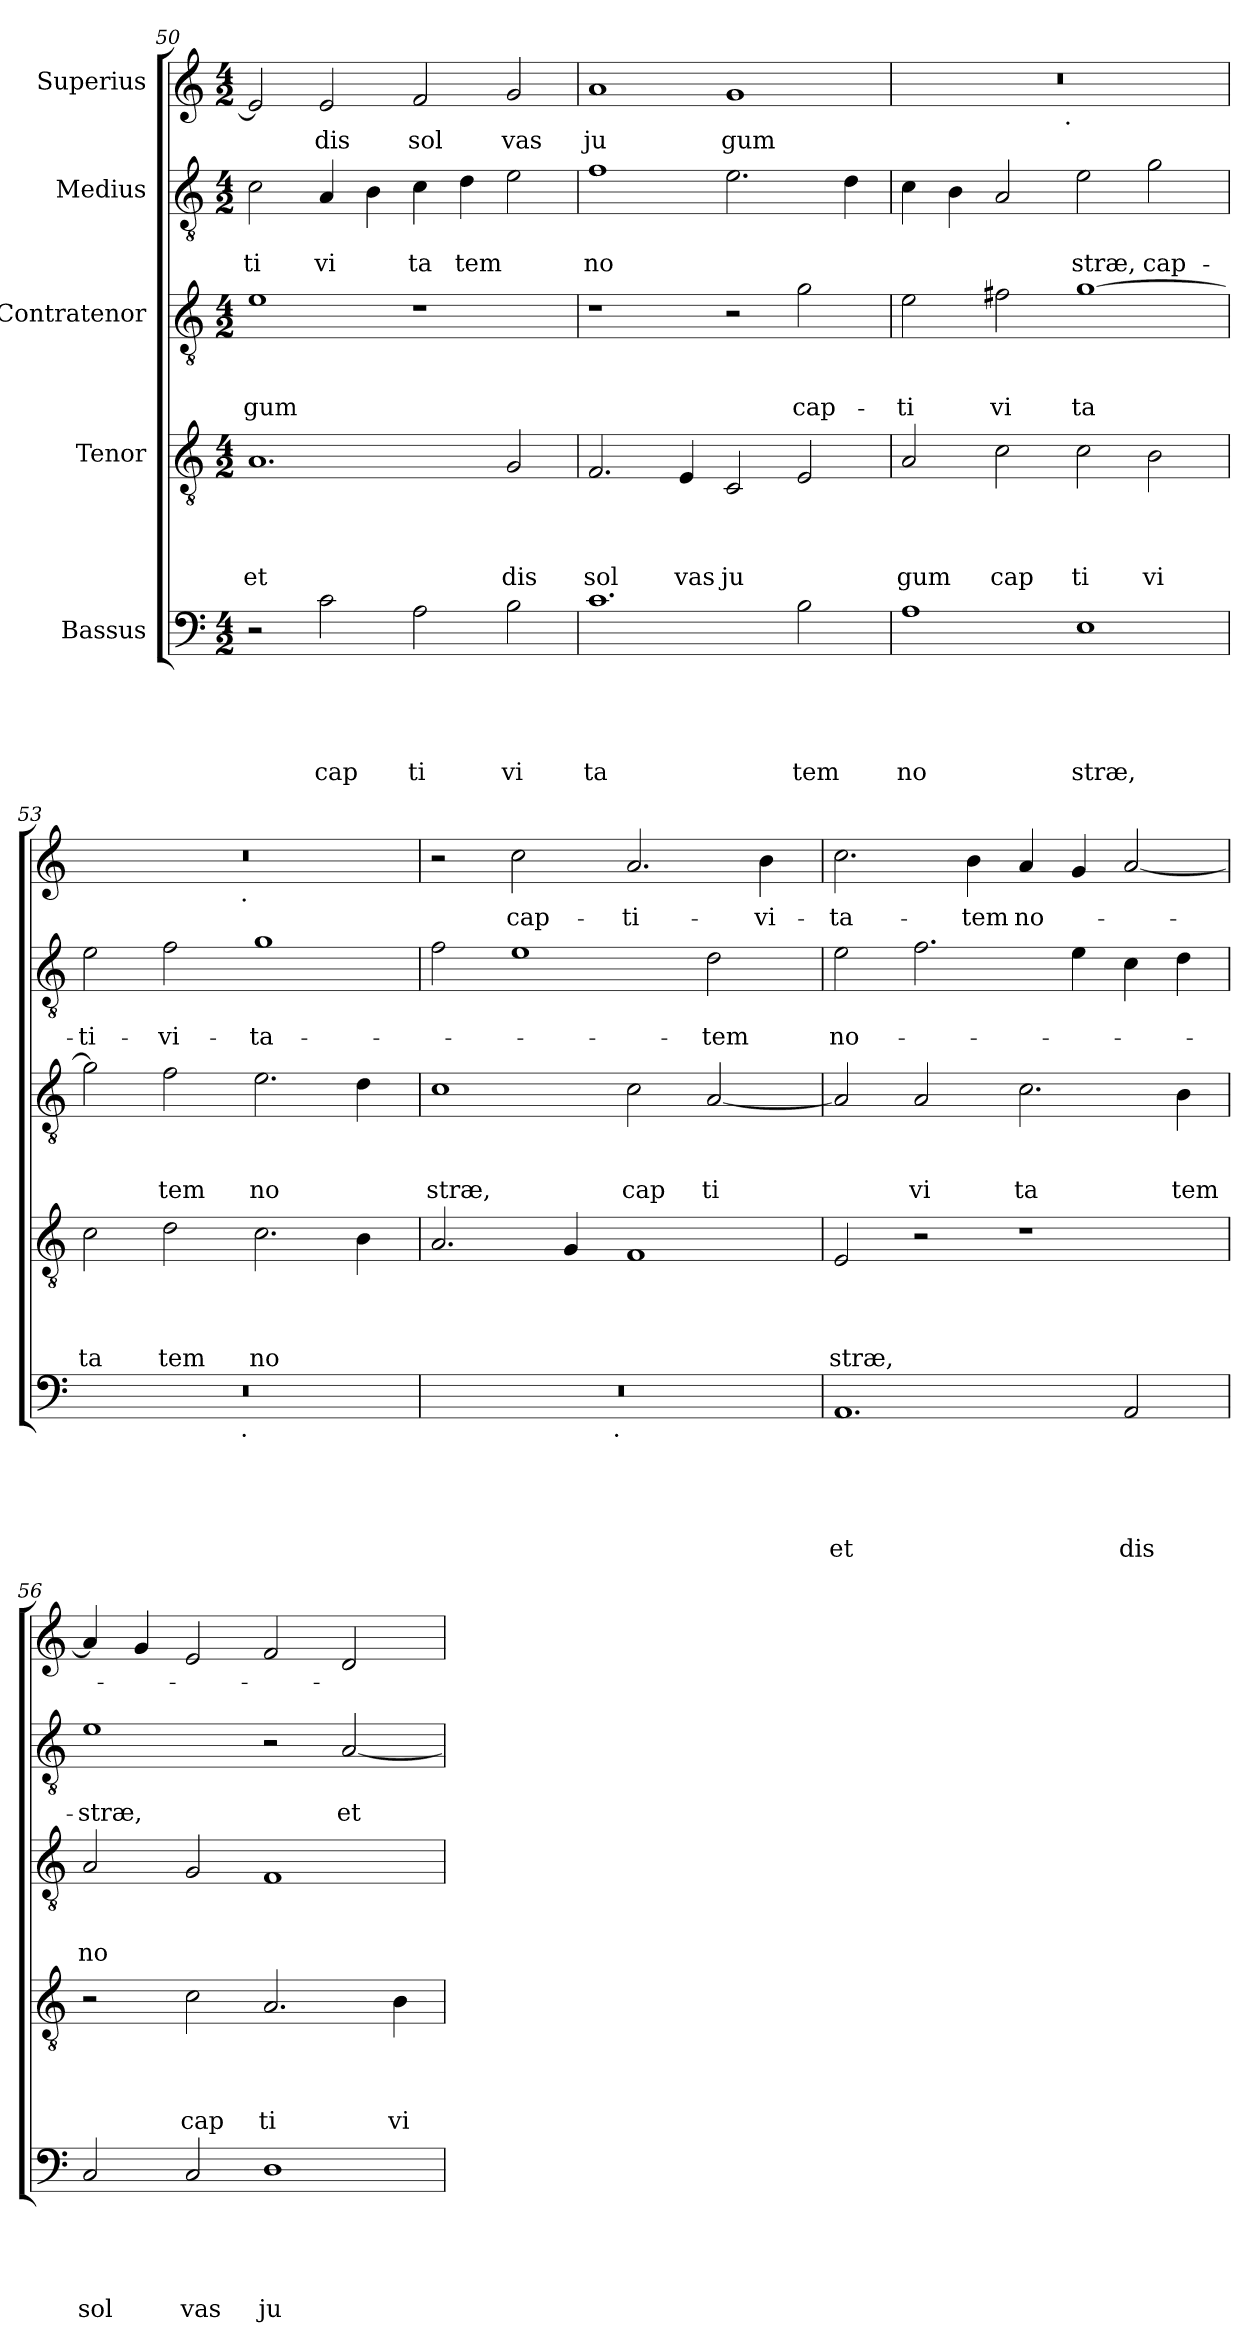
**kern	**text	**text	**text	**text	**text	**kern	**text	**text	**text	**text	**kern	**text	**text	**text	**kern	**text	**text	**kern	**text
*part5	*part5	*part5	*part5	*part5	*part5	*part4	*part4	*part4	*part4	*part4	*part3	*part3	*part3	*part3	*part2	*part2	*part2	*part1	*part1
*staff5	*staff5	*staff5	*staff5	*staff5	*staff5	*staff4	*staff4	*staff4	*staff4	*staff4	*staff3	*staff3	*staff3	*staff3	*staff2	*staff2	*staff2	*staff1	*staff1
*I"Bassus	*	*	*	*	*	*I"Tenor	*	*	*	*	*I"Contratenor	*	*	*	*I"Medius	*	*	*I"Superius	*
*clefF4	*	*	*	*	*	*clefGv2	*	*	*	*	*clefGv2	*	*	*	*clefGv2	*	*	*clefG2	*
*k[]	*	*	*	*	*	*k[]	*	*	*	*	*k[]	*	*	*	*k[]	*	*	*k[]	*
*C:	*	*	*	*	*	*C:	*	*	*	*	*C:	*	*	*	*C:	*	*	*C:	*
*M4/2	*	*	*	*	*	*M4/2	*	*	*	*	*M4/2	*	*	*	*M4/2	*	*	*M4/2	*
=50	=50	=50	=50	=50	=50	=50	=50	=50	=50	=50	=50	=50	=50	=50	=50	=50	=50	=50	=50
!	!	!	!	!	!	!	!	!	!	!LO:LY:b	!	!	!	!LO:LY:b	!	!	!LO:LY:b	!	!
2r	.	.	.	.	.	1.A	.	.	.	et	1e	.	.	-gum	2c\	.	ti	2e/]	.
!	!	!	!	!	!LO:LY:b	!	!	!	!	!	!	!	!	!	!	!	!LO:LY:b	!	!LO:LY:b
2c\	.	.	.	.	cap	.	.	.	.	.	.	.	.	.	4A/	.	vi	2e/	dis
.	.	.	.	.	.	.	.	.	.	.	.	.	.	.	4B\	.	.	.	.
!	!	!	!	!	!LO:LY:b	!	!	!	!	!	!	!	!	!	!	!	!LO:LY:b	!	!LO:LY:b
2A\	.	.	.	.	ti	.	.	.	.	.	1r	.	.	.	4c\	.	ta	2f/	sol
!	!	!	!	!	!	!	!	!	!	!	!	!	!	!	!	!	!LO:LY:b	!	!
.	.	.	.	.	.	.	.	.	.	.	.	.	.	.	4d\	.	tem	.	.
!	!	!	!	!	!LO:LY:b	!	!	!	!	!LO:LY:b	!	!	!	!	!	!	!	!	!LO:LY:b
2B\	.	.	.	.	vi	2G/	.	.	.	dis	.	.	.	.	2e\	.	.	2g/	vas
=51	=51	=51	=51	=51	=51	=51	=51	=51	=51	=51	=51	=51	=51	=51	=51	=51	=51	=51	=51
!	!	!	!	!	!LO:LY:b	!	!	!	!	!LO:LY:b	!	!	!	!	!	!	!LO:LY:b	!	!LO:LY:b
1.c	.	.	.	.	ta	2.F/	.	.	.	sol	1r	.	.	.	1f	.	no	1a	ju
!	!	!	!	!	!	!	!	!	!	!LO:LY:b	!	!	!	!	!	!	!	!	!
.	.	.	.	.	.	4E/	.	.	.	vas	.	.	.	.	.	.	.	.	.
!	!	!	!	!	!	!	!	!	!	!LO:LY:b	!	!	!	!	!	!	!	!	!LO:LY:b
.	.	.	.	.	.	2C/	.	.	.	ju	2r	.	.	.	2.e\	.	.	1g	gum
!	!	!	!	!	!LO:LY:b	!	!	!	!	!	!	!	!	!LO:LY:b	!	!	!	!	!
2B\	.	.	.	.	tem	2E/	.	.	.	.	2g\	.	.	cap-	.	.	.	.	.
.	.	.	.	.	.	.	.	.	.	.	.	.	.	.	4d\	.	.	.	.
!!LO:LB:g=z
=52	=52	=52	=52	=52	=52	=52	=52	=52	=52	=52	=52	=52	=52	=52	=52	=52	=52	=52	=52
!	!	!	!	!	!LO:LY:b	!	!	!	!	!LO:LY:b	!	!	!	!LO:LY:b	!	!	!	!	!
*	*	*	*	*	*	*	*	*	*	*	*	*	*	*	*	*	*	*^	*
1A	.	.	.	.	no	2A/	.	.	.	gum	2e\	.	.	-ti	4c\	.	.	0r	2ryy	.
.	.	.	.	.	.	.	.	.	.	.	.	.	.	.	4B\	.	.	.	.	.
!	!	!	!	!	!	!	!	!	!	!LO:LY:b	!	!	!	!LO:LY:b	!	!	!	!	!	!
.	.	.	.	.	.	2c\	.	.	.	cap	2f#X\	.	.	vi	2A/	.	.	.	4...ryy	.
!	!	!	!	!	!	!	!	!	!	!	!	!	!	!	!	!	!	!	!LO:TX:b:t=.	!
.	.	.	.	.	.	.	.	.	.	.	.	.	.	.	.	.	.	.	1ryy	.
!	!	!	!	!	!LO:LY:b	!	!	!	!	!LO:LY:b	!	!	!	!LO:LY:b	!	!	!LO:LY:b	!	!	!
1E	.	.	.	.	stræ,	2c\	.	.	.	ti	[>1g	.	.	ta	2e\	.	stræ,	.	.	.
!	!	!	!	!	!	!	!	!	!	!LO:LY:b	!	!	!	!	!	!	!LO:LY:b	!	!	!
.	.	.	.	.	.	2B\	.	.	.	vi	.	.	.	.	2g\	.	cap-	.	.	.
.	.	.	.	.	.	.	.	.	.	.	.	.	.	.	.	.	.	.	32ryy	.
=53	=53	=53	=53	=53	=53	=53	=53	=53	=53	=53	=53	=53	=53	=53	=53	=53	=53	=53	=53	=53
!	!	!	!	!	!	!	!	!	!	!LO:LY:b	!	!	!	!	!	!	!LO:LY:b	!	!	!
*^	*	*	*	*	*	*	*	*	*	*	*	*	*	*	*	*	*	*	*	*
0r	2ryy	.	.	.	.	.	2c\	.	.	.	ta	2g\]	.	.	.	2e\	.	-ti-	0r	2ryy	.
!	!	!	!	!	!	!	!	!	!	!	!LO:LY:b	!	!	!	!LO:LY:b	!	!	!LO:LY:b	!	!	!
.	4...ryy	.	.	.	.	.	2d\	.	.	.	tem	2f\	.	.	tem	2f\	.	-vi-	.	4...ryy	.
!	!	!	!	!	!	!	!	!	!	!	!	!	!	!	!	!	!	!	!	!LO:TX:b:t=.	!
!	!LO:TX:b:t=.	!	!	!	!	!	!	!	!	!	!	!	!	!	!	!	!	!	!	!	!
.	1ryy	.	.	.	.	.	.	.	.	.	.	.	.	.	.	.	.	.	.	1ryy	.
!	!	!	!	!	!	!	!	!	!	!	!LO:LY:b	!	!	!	!LO:LY:b	!	!	!LO:LY:b	!	!	!
.	.	.	.	.	.	.	2.c\	.	.	.	no	2.e\	.	.	no	1g	.	-ta-	.	.	.
.	.	.	.	.	.	.	4B\	.	.	.	.	4d\	.	.	.	.	.	.	.	.	.
.	32ryy	.	.	.	.	.	.	.	.	.	.	.	.	.	.	.	.	.	.	32ryy	.
=54	=54	=54	=54	=54	=54	=54	=54	=54	=54	=54	=54	=54	=54	=54	=54	=54	=54	=54	=54	=54	=54
!	!	!	!	!	!	!	!	!	!	!	!	!	!	!	!LO:LY:b	!	!	!	!	!	!
*	*	*	*	*	*	*	*	*	*	*	*	*	*	*	*	*	*	*	*v	*v	*
0r	2ryy	.	.	.	.	.	2.A/	.	.	.	.	1c	.	.	stræ,	2f\	.	.	2r	.
!	!	!	!	!	!	!	!	!	!	!	!	!	!	!	!	!	!	!	!	!LO:LY:b
.	4...ryy	.	.	.	.	.	.	.	.	.	.	.	.	.	.	1e	.	.	2cc\	cap-
.	.	.	.	.	.	.	4G/	.	.	.	.	.	.	.	.	.	.	.	.	.
!	!LO:TX:b:t=.	!	!	!	!	!	!	!	!	!	!	!	!	!	!	!	!	!	!	!
.	1ryy	.	.	.	.	.	.	.	.	.	.	.	.	.	.	.	.	.	.	.
!	!	!	!	!	!	!	!	!	!	!	!	!	!	!	!LO:LY:b	!	!	!	!	!LO:LY:b
.	.	.	.	.	.	.	1F	.	.	.	.	2c\	.	.	cap	.	.	.	2.a/	-ti-
!	!	!	!	!	!	!	!	!	!	!	!	!	!	!	!LO:LY:b	!	!	!LO:LY:b	!	!
.	.	.	.	.	.	.	.	.	.	.	.	[<2A/	.	.	ti	2d\	.	-tem	.	.
!	!	!	!	!	!	!	!	!	!	!	!	!	!	!	!	!	!	!	!	!LO:LY:b
.	.	.	.	.	.	.	.	.	.	.	.	.	.	.	.	.	.	.	4b\	-vi-
.	32ryy	.	.	.	.	.	.	.	.	.	.	.	.	.	.	.	.	.	.	.
=55	=55	=55	=55	=55	=55	=55	=55	=55	=55	=55	=55	=55	=55	=55	=55	=55	=55	=55	=55	=55
!	!	!	!	!	!	!LO:LY:b	!	!	!	!	!LO:LY:b	!	!	!	!	!	!	!LO:LY:b	!	!LO:LY:b
*v	*v	*	*	*	*	*	*	*	*	*	*	*	*	*	*	*	*	*	*	*
1.AA	.	.	.	.	et	2E/	.	.	.	stræ,	2A/]	.	.	.	2e\	.	no-	2.cc\	-ta-
!	!	!	!	!	!	!	!	!	!	!	!	!	!	!LO:LY:b	!	!	!	!	!
.	.	.	.	.	.	2r	.	.	.	.	2A/	.	.	vi	2.f\	.	.	.	.
!	!	!	!	!	!	!	!	!	!	!	!	!	!	!	!	!	!	!	!LO:LY:b
.	.	.	.	.	.	.	.	.	.	.	.	.	.	.	.	.	.	4b\	-tem
!	!	!	!	!	!	!	!	!	!	!	!	!	!	!LO:LY:b	!	!	!	!	!LO:LY:b
.	.	.	.	.	.	1r	.	.	.	.	2.c\	.	.	ta	.	.	.	4a/	no-
.	.	.	.	.	.	.	.	.	.	.	.	.	.	.	4e\	.	.	4g/	.
!	!	!	!	!	!LO:LY:b	!	!	!	!	!	!	!	!	!	!	!	!	!	!
2AA/	.	.	.	.	dis	.	.	.	.	.	.	.	.	.	4c\	.	.	[<2a/	.
!	!	!	!	!	!	!	!	!	!	!	!	!	!	!LO:LY:b	!	!	!	!	!
.	.	.	.	.	.	.	.	.	.	.	4B\	.	.	tem	4d\	.	.	.	.
=56	=56	=56	=56	=56	=56	=56	=56	=56	=56	=56	=56	=56	=56	=56	=56	=56	=56	=56	=56
!	!	!	!	!	!LO:LY:b	!	!	!	!	!	!	!	!	!LO:LY:b	!	!	!LO:LY:b	!	!
2C/	.	.	.	.	sol	2r	.	.	.	.	2A/	.	.	no	1e	.	-stræ,	4a/]	.
.	.	.	.	.	.	.	.	.	.	.	.	.	.	.	.	.	.	4g/	.
!	!	!	!	!	!LO:LY:b	!	!	!	!	!LO:LY:b	!	!	!	!	!	!	!	!	!
2C/	.	.	.	.	vas	2c\	.	.	.	cap	2G/	.	.	.	.	.	.	2e/	.
!	!	!	!	!	!LO:LY:b	!	!	!	!	!LO:LY:b	!	!	!	!	!	!	!	!	!
1D	.	.	.	.	ju	2.A/	.	.	.	ti	1F	.	.	.	2r	.	.	2f/	.
!	!	!	!	!	!	!	!	!	!	!	!	!	!	!	!	!	!LO:LY:b	!	!
.	.	.	.	.	.	.	.	.	.	.	.	.	.	.	[<2A/	.	et	2d/	.
!	!	!	!	!	!	!	!	!	!	!LO:LY:b	!	!	!	!	!	!	!	!	!
.	.	.	.	.	.	4B\	.	.	.	vi	.	.	.	.	.	.	.	.	.
=	=	=	=	=	=	=	=	=	=	=	=	=	=	=	=	=	=	=	=
*-	*-	*-	*-	*-	*-	*-	*-	*-	*-	*-	*-	*-	*-	*-	*-	*-	*-	*-	*-
